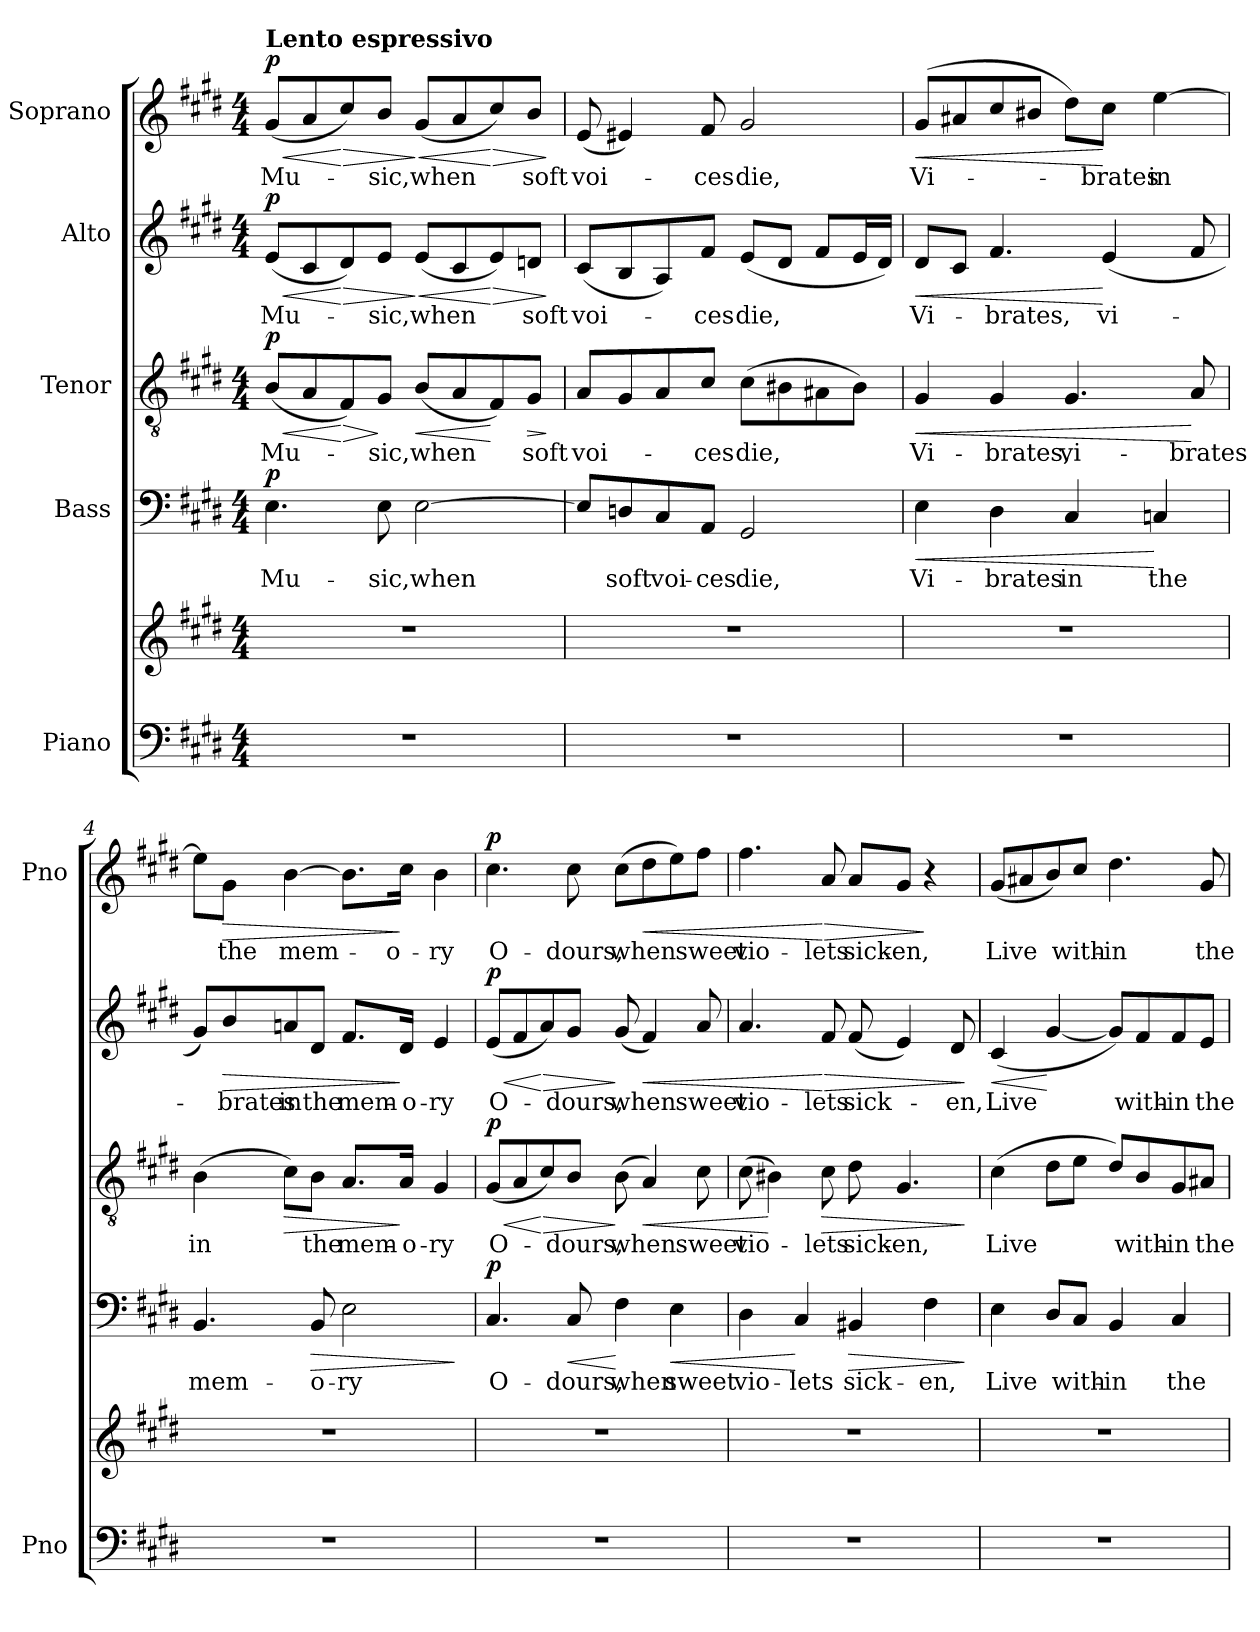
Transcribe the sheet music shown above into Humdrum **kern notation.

**kern	**kern	**kern	**text	**dynam	**kern	**text	**dynam	**kern	**text	**dynam	**kern	**text	**dynam
*part5	*part5	*part4	*part4	*part4	*part3	*part3	*part3	*part2	*part2	*part2	*part1	*part1	*part1
*staff6	*staff5	*staff4	*staff4	*staff4	*staff3	*staff3	*staff3	*staff2	*staff2	*staff2	*staff1	*staff1	*staff1
*I"Piano	*	*I"Bass	*	*	*I"Tenor	*	*	*I"Alto	*	*	*I"Soprano	*	*
*I'Pno	*	*	*	*	*	*	*	*	*	*	*I'Pno	*	*
*clefF4	*clefG2	*clefF4	*	*	*clefGv2	*	*	*clefG2	*	*	*clefG2	*	*
*k[f#c#g#d#]	*k[f#c#g#d#]	*k[f#c#g#d#]	*	*	*k[f#c#g#d#]	*	*	*k[f#c#g#d#]	*	*	*k[f#c#g#d#]	*	*
*E:	*E:	*E:	*	*	*E:	*	*	*E:	*	*	*E:	*	*
*M4/4	*M4/4	*M4/4	*	*	*M4/4	*	*	*M4/4	*	*	*M4/4	*	*
=1	=1	=1	=1	=1	=1	=1	=1	=1	=1	=1	=1	=1	=1
!	!	!	!	!	!	!	!	!	!	!	!LO:TX:a:B:t=Lento espressivo	!	!
!	!	!	!	!LO:DY:a	!	!	!LO:HP:b	!	!	!LO:HP:b	!	!	!LO:HP:b
!	!	!	!	!	!	!	!LO:DY:n=1:a	!	!	!LO:DY:n=1:a	!	!	!LO:DY:n=1:a
1r	1r	4.E\	Mu-	p	(8B/L	Mu-	< p	(8e/L	Mu-	< p	(8g#/L	Mu-	< p
.	.	.	.	.	8A/	.	.	8c#/	.	.	8a/	.	.
!	!	!	!	!	!	!	!LO:HP:n=1:b	!	!	!LO:HP:n=1:b	!	!	!LO:HP:n=1:b
.	.	.	.	.	8F#/)	.	[ >	8d#/)	.	[ >	8cc#/)	.	[ >
.	.	8E\	-sic,	.	8G#/J	-sic,	]	8e/J	-sic,	.	8b/J	-sic,	.
!	!	!	!	!	!	!	!LO:HP:b	!	!	!LO:HP:n=1:b	!	!	!LO:HP:n=1:b
.	.	[2E\	when	.	(8B/L	when	<	(8e/L	when	] <	(8g#/L	when	] <
.	.	.	.	.	8A/	.	.	8c#/	.	.	8a/	.	.
!	!	!	!	!	!	!	!	!	!	!LO:HP:n=1:b	!	!	!LO:HP:n=1:b
.	.	.	.	.	8F#/)	.	[	8e/)	.	[ >	8cc#/)	.	[ >
!	!	!	!	!	!	!	!LO:HP:b	!	!	!	!	!	!
.	.	.	.	.	8G#/J	soft	>	8dn/J	soft	.	8b/J	soft	.
.	.	.	.	.	.	.	]	.	.	]	.	.	]
=2	=2	=2	=2	=2	=2	=2	=2	=2	=2	=2	=2	=2	=2
1r	1r	8E/L]	.	.	8A/L	voi-	.	(8c#/L	voi-	.	(8e/	voi-	.
.	.	8Dn/	soft	.	8G#/	.	.	8B/	.	.	4e#X/)	.	.
.	.	8C#/	voi-	.	8A/	.	.	8A/)	.	.	.	.	.
.	.	8AA/J	-ces	.	8c#/J	-ces	.	8f#/J	-ces	.	8f#/	-ces	.
.	.	2GG#/	die,	.	(8c#\L	die,	.	(8e/L	die,	.	2g#/	die,	.
.	.	.	.	.	8B#X\	.	.	8d#/J	.	.	.	.	.
.	.	.	.	.	8A#X\	.	.	8f#/L	.	.	.	.	.
.	.	.	.	.	8B#\J)	.	.	16e/L	.	.	.	.	.
.	.	.	.	.	.	.	.	16d#/JJ)	.	.	.	.	.
=3	=3	=3	=3	=3	=3	=3	=3	=3	=3	=3	=3	=3	=3
!	!	!	!	!LO:HP:b	!	!	!LO:HP:b	!	!	!LO:HP:b	!	!	!LO:HP:b
1r	1r	4E\	Vi-	<	4G#/	Vi-	<	8d#/L	Vi-	<	(8g#/L	Vi-	<
.	.	.	.	.	.	.	.	8c#/J	.	.	8a#X/	.	.
.	.	4D#\	-brates	.	4G#/	-brates,	.	4.f#/	-brates,	.	8cc#/	.	.
.	.	.	.	.	.	.	.	.	.	.	8b#X/J	.	.
.	.	4C#/	in	.	4.G#/	vi-	.	.	.	.	8dd#\L)	.	.
.	.	.	.	.	.	.	.	(4e/	vi-	[	8cc#\J	-brates	[
.	.	4Cn/	the	[	.	.	.	.	.	.	[4ee\	in	.
.	.	.	.	.	8A/	-brates	[	8f#/	.	.	.	.	.
!!LO:LB:g=z
=4	=4	=4	=4	=4	=4	=4	=4	=4	=4	=4	=4	=4	=4
1r	1r	4.BB/	mem-	.	(4B\	in	.	8g#/L)	-­	.	8ee\L]	.	.
!	!	!	!	!	!	!	!	!	!	!LO:HP:b	!	!	!LO:HP:b
.	.	.	.	.	.	.	.	8b/	brates	>	8g#\J	the	>
!	!	!	!	!	!	!	!LO:HP:b	!	!	!	!	!	!
.	.	.	.	.	8c#\L)	.	>	8an/	in	.	[4b\	mem-	.
!	!	!	!	!LO:HP:b	!	!	!	!	!	!	!	!	!
.	.	8BB/	-o-	>	8B\J	the	.	8d#/J	the	.	.	.	.
.	.	2E\	-ry­­	.	8.A/L	mem-	.	8.f#/L	mem-	.	8.b\L]	.	.
.	.	.	.	.	16A/Jk	-o-	]	16d#/Jk	-o-	]	16cc#\Jk	-o-	]
.	.	.	.	.	4G#/	-ry­­	.	4e/	-ry­­	.	4b\	-ry­­	.
.	.	.	.	]	.	.	.	.	.	.	.	.	.
=5	=5	=5	=5	=5	=5	=5	=5	=5	=5	=5	=5	=5	=5
!	!	!	!	!LO:DY:a	!	!	!LO:HP:b	!	!	!LO:HP:b	!	!	!
!	!	!	!	!	!	!	!LO:DY:n=1:a	!	!	!LO:DY:n=1:a	!	!	!LO:DY:a
1r	1r	4.C#/	O-	p	(8G#/L	O-	< p	(8e/L	O-	< p	4.cc#\	O-	p
.	.	.	.	.	8A/	.	.	8f#/	.	.	.	.	.
!	!	!	!	!	!	!	!LO:HP:n=1:b	!	!	!LO:HP:n=1:b	!	!	!
.	.	.	.	.	8c#/)	.	[ >	8a/)	.	[ >	.	.	.
!	!	!	!	!LO:HP:b	!	!	!	!	!	!	!	!	!
.	.	8C#/	-dours,	<	8B/J	-dours,	.	8g#/J	-dours,	.	8cc#\	-dours,	.
.	.	4F#\	when	[	(8B\	when	]	(8g#/	when	]	(8cc#\L	when	.
!	!	!	!	!	!	!	!LO:HP:b	!	!	!LO:HP:b	!	!	!LO:HP:b
.	.	.	.	.	4A/)	.	<	4f#/)	.	<	8dd#\	.	<
!	!	!	!	!LO:HP:b	!	!	!	!	!	!	!	!	!
.	.	4E\	sweet	<	.	.	.	.	.	.	8ee\)	.	.
.	.	.	.	.	8c#\	sweet	.	8a/	sweet	.	8ff#\J	sweet	.
=6	=6	=6	=6	=6	=6	=6	=6	=6	=6	=6	=6	=6	=6
1r	1r	4D#\	vio-	.	(8c#\	vio-	.	4.a/	vio-	.	4.ff#\	vio-	.
.	.	.	.	.	4B#X\)	.	[	.	.	.	.	.	.
.	.	4C#/	-lets	[	.	.	.	.	.	.	.	.	.
!	!	!	!	!	!	!	!LO:HP:b	!	!	!LO:HP:n=1:b	!	!	!LO:HP:n=1:b
.	.	.	.	.	8c#\	-lets	>	8f#/	-lets	[ >	8a/	-lets	[ >
!	!	!	!	!LO:HP:b	!	!	!	!	!	!	!	!	!
.	.	4BB#X/	sick-	>	8d#\	sick-	.	(8f#/	sick-	.	8a/L	sick-	.
.	.	.	.	.	4.G#/	-en,	.	4e/)	.	.	8g#/J	-en,	.
.	.	4F#\	-en,	.	.	.	.	.	.	.	4r	.	]
.	.	.	.	.	.	.	.	8d#/	-en,	.	.	.	.
.	.	.	.	]	.	.	]	.	.	]	.	.	.
!!LO:LB:g=z
=7	=7	=7	=7	=7	=7	=7	=7	=7	=7	=7	=7	=7	=7
!	!	!	!	!	!	!	!	!	!	!LO:HP:b	!	!	!
1r	1r	4E\	Live	.	(4c#\	Live	.	(4c#/	Live	<	(8g#/L	Live	.
.	.	.	.	.	.	.	.	.	.	.	8a#X/	.	.
.	.	8D#/L	.	.	8d#\L	.	.	[4g#/	.	[	8b/)	.	.
.	.	8C#/J	with-	.	8e\J	.	.	.	.	.	8cc#/J	with-	.
.	.	4BB/	-in	.	8d#/L)	.	.	8g#/L])	.	.	4.dd#\	-in	.
.	.	.	.	.	8B/	with-	.	8f#/	with-	.	.	.	.
.	.	4C#/	the	.	8G#/	-in	.	8f#/	-in	.	.	.	.
.	.	.	.	.	8A#X/J	the	.	8e/J	the	.	8g#/	the	.
=	=	=	=	=	=	=	=	=	=	=	=	=	=
*-	*-	*-	*-	*-	*-	*-	*-	*-	*-	*-	*-	*-	*-
